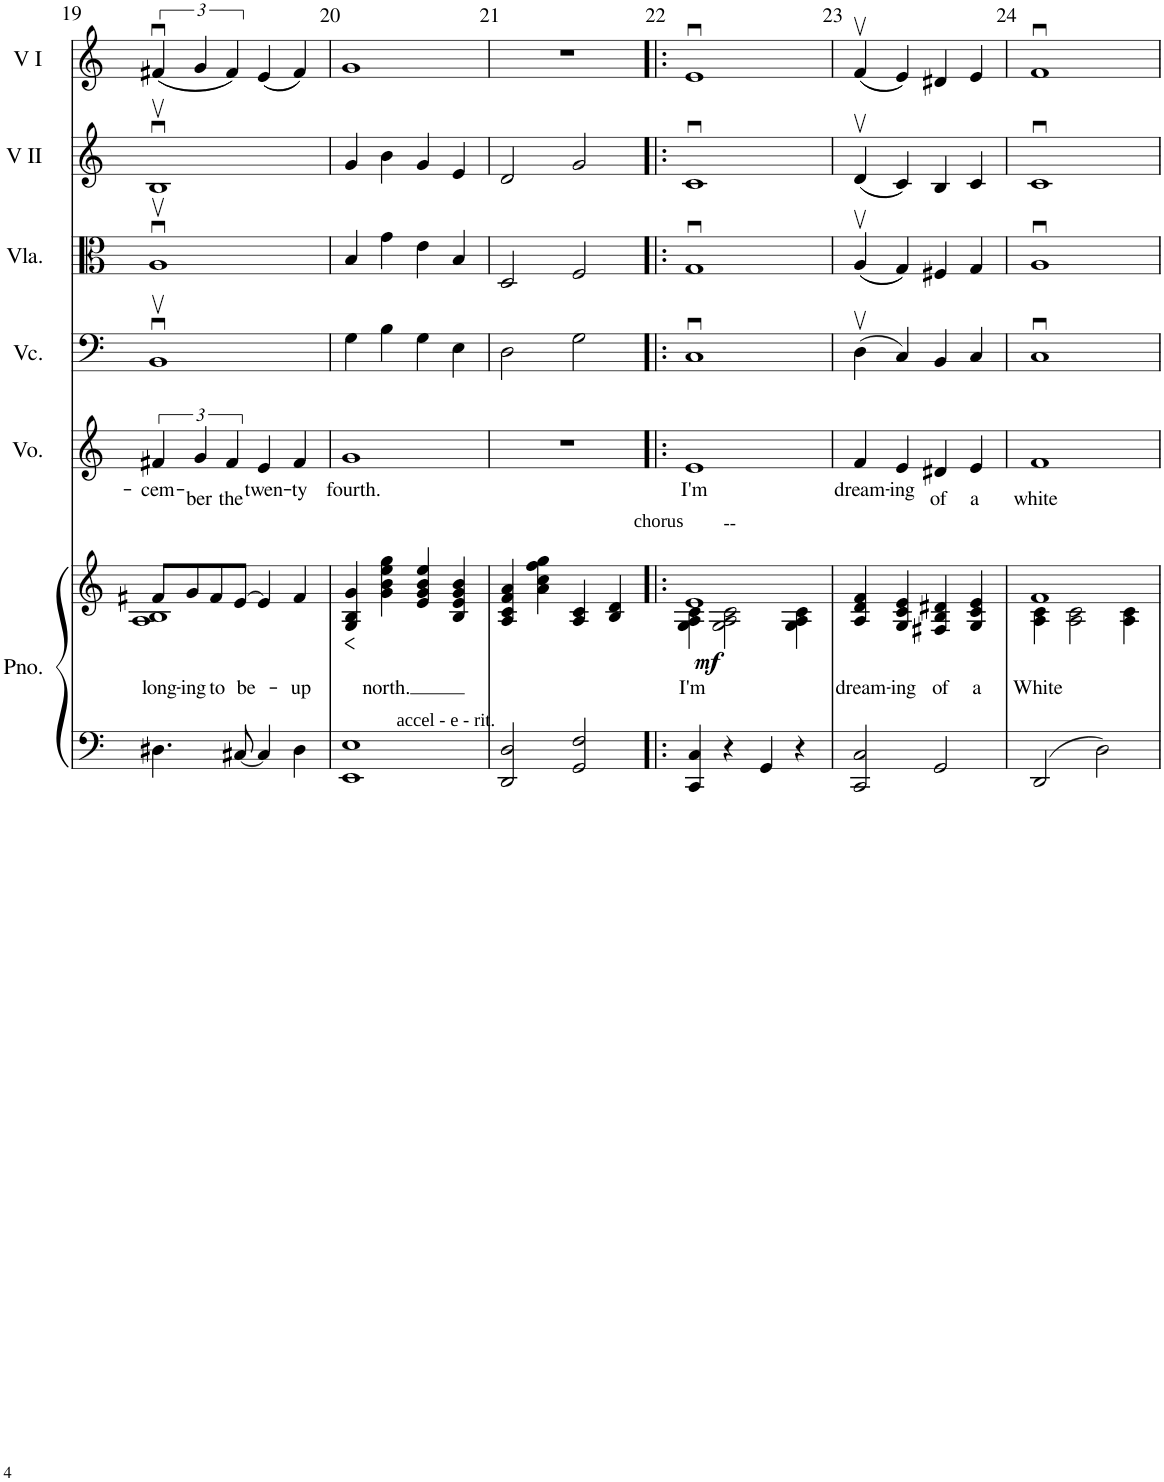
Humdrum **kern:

**kern	**kern	**text	**dynam	**kern	**text	**kern	**kern	**kern	**kern
*part6	*part6	*part6	*part6	*part5	*part5	*part4	*part3	*part2	*part1
*staff7	*staff6	*staff6	*staff6/7	*staff5	*staff5	*staff4	*staff3	*staff2	*staff1
*I"Piano	*	*	*	*I"Voice	*	*I"Violoncello	*I"Viola	*I"Violin II	*I"Violin I
*I'Pno.	*	*	*	*I'Vo.	*	*I'Vc.	*I'Vla.	*I'V II	*I'V I
!!LO:PB:g=z
*clefF4	*clefG2	*	*	*clefG2	*	*clefF4	*clefC3	*clefG2	*clefG2
*k[]	*k[]	*	*	*k[]	*	*k[]	*k[]	*k[]	*k[]
*M4/4	*M4/4	*	*	*M4/4	*	*M4/4	*M4/4	*M4/4	*M4/4
=19	=19	=19	=19	=19	=19	=19	=19	=19	=19
!	!	!LO:LY:b	!	!	!LO:LY:b	!	!	!	!
*	*^	*	*	*	*	*	*	*	*
4.D#X\	8f#X/L	1A 1B	long-	.	6f#X/	-cem-	1BBuv	1Auv	1Buv	((6f#Xu/
!	!	!	!LO:LY:b	!	!	!	!	!	!	!
.	8g/	.	-ing	.	.	.	.	.	.	.
!	!	!	!	!	!	!LO:LY:b	!	!	!	!
.	.	.	.	.	6g/	-ber	.	.	.	6g/
!	!	!	!LO:LY:b	!	!	!	!	!	!	!
.	8f#/	.	to	.	.	.	.	.	.	.
!	!	!	!	!	!	!LO:LY:b	!	!	!	!
.	.	.	.	.	6f#/	the	.	.	.	6f#/))
!	!	!	!LO:LY:b	!	!	!	!	!	!	!
[8C#X/	[8e/J	.	be-	.	.	.	.	.	.	.
!	!	!	!	!	!	!LO:LY:b	!	!	!	!
4C#/]	4e/]	.	.	.	4e/	twen-	.	.	.	((4e/
!	!	!	!LO:LY:b	!	!	!LO:LY:b	!	!	!	!
4D#\	4f#/	.	-up	.	4f#/	-ty	.	.	.	4f#/))
*	*v	*v	*	*	*	*	*	*	*	*
=20	=20	=20	=20	=20	=20	=20	=20	=20	=20
!	!	!LO:LY:b	!LO:HP:b	!	!LO:LY:b	!	!	!	!
1EE 1E	4G/ 4B/ 4g/	north.	<	1g	fourth.	4G\	4B/	4g/	1g
.	4g\ 4b\ 4ee\ 4gg\	.	.	.	.	4B\	4g\	4b\	.
.	4e/ 4g/ 4b/ 4ee/	.	.	.	.	4G\	4e\	4g/	.
!	!LO:TX:b:t=accel - e - rit.	!	!	!	!	!	!	!	!
.	4B/ 4e/ 4g/ 4b/	.	.	.	.	4E\	4B/	4e/	.
.	.	.	[	.	.	.	.	.	.
=21	=21	=21	=21	=21	=21	=21	=21	=21	=21
2DD/ 2D/	4A/ 4c/ 4f/ 4a/	.	.	1r	.	2D\	2D/	2d/	1r
.	4a\ 4cc\ 4ff\ 4gg\	.	.	.	.	.	.	.	.
2GG/ 2F/	4A/ 4c/	.	.	.	.	2G\	2F/	2g/	.
.	4B/ 4d/	.	.	.	.	.	.	.	.
=22!|:	=22!|:	=22!|:	=22!|:	=22!|:	=22!|:	=22!|:	=22!|:	=22!|:	=22!|:
!	!LO:TX:a:t=chorus	!	!	!	!	!	!	!	!
!	!	!LO:LY:b	!LO:DY:b	!	!LO:LY:b	!	!	!	!
*	*^	*	*	*	*	*	*	*	*
4CC/ 4C/	1e	4G\ 4A\ 4c\	I'm	mf	1e	I'm	1Cu	1Gu	1cu	1eu
!	!	!LO:TX:a:t=--	!	!	!	!	!	!	!	!
4r	.	2G\ 2A\ 2c\	.	.	.	.	.	.	.	.
4GG/	.	.	.	.	.	.	.	.	.	.
4r	.	4G\ 4A\ 4c\	.	.	.	.	.	.	.	.
=23	=23	=23	=23	=23	=23	=23	=23	=23	=23	=23
!	!	!	!LO:LY:b	!	!	!LO:LY:b	!	!	!	!
*	*v	*v	*	*	*	*	*	*	*	*
2CC/ 2C/	4A/ 4d/ 4f/	dream-	.	4f/	dream-	(4Dv\	((4Av/	((4dv/	((4fv/
!	!	!LO:LY:b	!	!	!LO:LY:b	!	!	!	!
.	4G/ 4c/ 4e/	-ing	.	4e/	-ing	4C/)	4G/))	4c/))	4e/))
!	!	!LO:LY:b	!	!	!LO:LY:b	!	!	!	!
2GG/	4F#X/ 4B/ 4d#X/	of	.	4d#X/	of	4BB/	4F#X/	4B/	4d#X/
!	!	!LO:LY:b	!	!	!LO:LY:b	!	!	!	!
.	4G/ 4c/ 4e/	a	.	4e/	a	4C/	4G/	4c/	4e/
=24	=24	=24	=24	=24	=24	=24	=24	=24	=24
!	!	!LO:LY:b	!	!	!LO:LY:b	!	!	!	!
*	*^	*	*	*	*	*	*	*	*
2DD/	1f	4A\ 4c\	White	.	1f	white	1Cu	1Au	1cu	1fu
.	.	2A\ 2c\	.	.	.	.	.	.	.	.
2D\	.	.	.	.	.	.	.	.	.	.
.	.	4A\ 4c\	.	.	.	.	.	.	.	.
*	*v	*v	*	*	*	*	*	*	*	*
=	=	=	=	=	=	=	=	=	=
*-	*-	*-	*-	*-	*-	*-	*-	*-	*-
